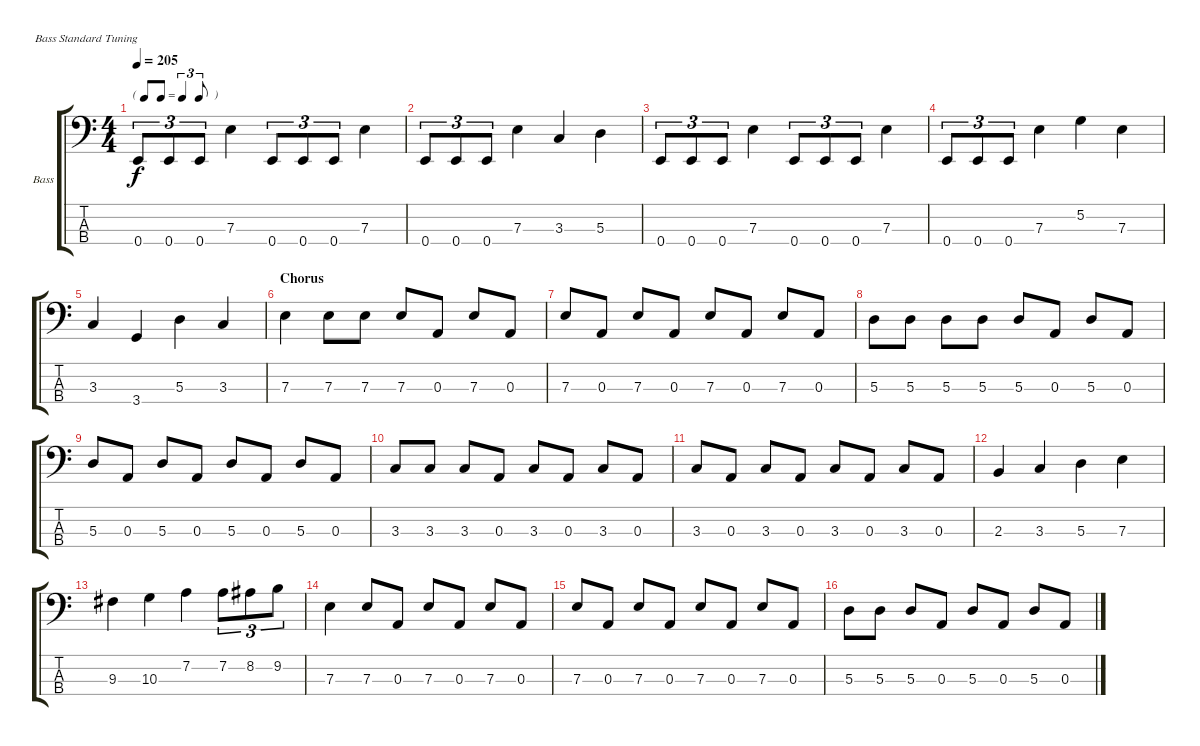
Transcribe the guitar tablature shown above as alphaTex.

\bracketExtendMode groupsimilarinstruments
\firstSystemTrackNameOrientation horizontal
\otherSystemsTrackNameOrientation horizontal
\track ("Bass" "Bass") {instrument electricbassfinger}
\staff {score tabs}
\tuning (G2 D2 A1 E1)
\ts (4 4)
\tf triplet8th
\tempo 205
\clef f4
\ks c
0.4.8{tu (3 2) dy f} 0.4.8{tu (3 2)} 0.4.8{tu (3 2)} 7.3.4 0.4.8{tu (3 2)} 0.4.8{tu (3 2)} 0.4.8{tu (3 2)} 7.3.4 |
0.4.8{tu (3 2)} 0.4.8{tu (3 2)} 0.4.8{tu (3 2)} 7.3.4 3.3.4 5.3.4 |
0.4.8{tu (3 2)} 0.4.8{tu (3 2)} 0.4.8{tu (3 2)} 7.3.4 0.4.8{tu (3 2)} 0.4.8{tu (3 2)} 0.4.8{tu (3 2)} 7.3.4 |
0.4.8{tu (3 2)} 0.4.8{tu (3 2)} 0.4.8{tu (3 2)} 7.3.4 5.2.4 7.3.4 |
3.3.4 3.4.4 5.3.4 3.3.4 |
\section ("" "Chorus")
7.3.4 7.3.8 7.3.8 7.3.8 0.3.8 7.3.8 0.3.8 |
7.3.8 0.3.8 7.3.8 0.3.8 7.3.8 0.3.8 7.3.8 0.3.8 |
5.3.8 5.3.8 5.3.8 5.3.8 5.3.8 0.3.8 5.3.8 0.3.8 |
5.3.8 0.3.8 5.3.8 0.3.8 5.3.8 0.3.8 5.3.8 0.3.8 |
3.3.8 3.3.8 3.3.8 0.3.8 3.3.8 0.3.8 3.3.8 0.3.8 |
3.3.8 0.3.8 3.3.8 0.3.8 3.3.8 0.3.8 3.3.8 0.3.8 |
2.3.4 3.3.4 5.3.4 7.3.4 |
9.3.4 10.3.4 7.2.4 7.2.8{tu (3 2)} 8.2.8{tu (3 2)} 9.2.8{tu (3 2)} |
7.3.4 7.3.8 0.3.8 7.3.8 0.3.8 7.3.8 0.3.8 |
7.3.8 0.3.8 7.3.8 0.3.8 7.3.8 0.3.8 7.3.8 0.3.8 |
5.3.8 5.3.8 5.3.8 0.3.8 5.3.8 0.3.8 5.3.8 0.3.8
